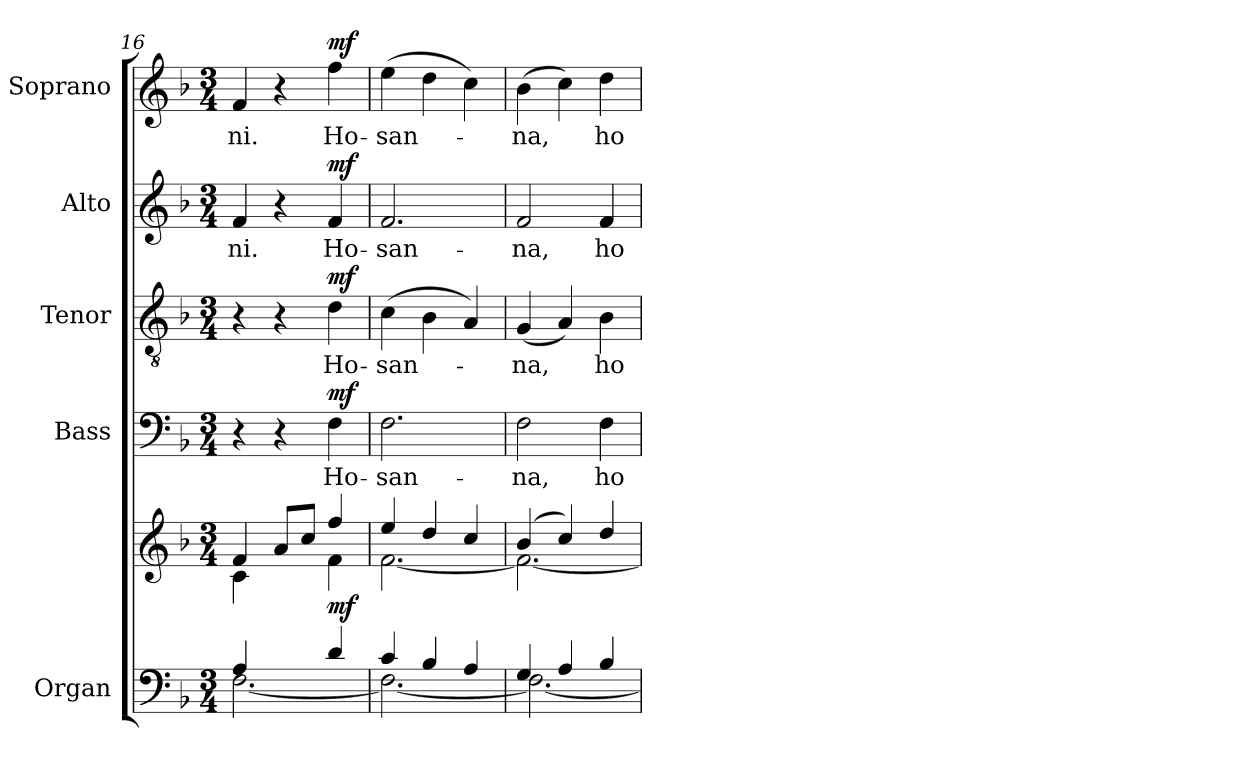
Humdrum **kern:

**kern	**kern	**dynam	**kern	**text	**dynam	**kern	**text	**dynam	**kern	**text	**dynam	**kern	**text	**dynam
*part5	*part5	*part5	*part4	*part4	*part4	*part3	*part3	*part3	*part2	*part2	*part2	*part1	*part1	*part1
*staff6	*staff5	*staff5/6	*staff4	*staff4	*staff4	*staff3	*staff3	*staff3	*staff2	*staff2	*staff2	*staff1	*staff1	*staff1
*I"Organ	*	*	*I"Bass	*	*	*I"Tenor	*	*	*I"Alto	*	*	*I"Soprano	*	*
*I'Org.	*	*	*I'B.	*	*	*I'T.	*	*	*I'A.	*	*	*I'S.	*	*
*clefF4	*clefG2	*	*clefF4	*	*	*clefGv2	*	*	*clefG2	*	*	*clefG2	*	*
*k[b-]	*k[b-]	*	*k[b-]	*	*	*k[b-]	*	*	*k[b-]	*	*	*k[b-]	*	*
*F:	*F:	*	*F:	*	*	*F:	*	*	*F:	*	*	*F:	*	*
*M3/4	*M3/4	*	*M3/4	*	*	*M3/4	*	*	*M3/4	*	*	*M3/4	*	*
=16	=16	=16	=16	=16	=16	=16	=16	=16	=16	=16	=16	=16	=16	=16
*^	*^	*	*	*	*	*	*	*	*	*	*	*	*	*
!	!	!	!	!	!	!	!	!	!	!	!	!LO:LY:b	!	!	!LO:LY:b	!
4A/	[2.F\	4f/	4c\	.	4r	.	.	4r	.	.	4f/	-ni.	.	4f/	-ni.	.
4rcyy	.	8a/L	4ryy	.	4r	.	.	4r	.	.	4r	.	.	4r	.	.
.	.	8cc/J	.	.	.	.	.	.	.	.	.	.	.	.	.	.
!	!	!	!	!LO:DY:b	!	!LO:LY:b	!LO:DY:a	!	!LO:LY:b	!LO:DY:a	!	!LO:LY:b	!LO:DY:a	!	!LO:LY:b	!LO:DY:a
4d/	.	4ff/	4f\	mf	4F\	Ho-	mf	4d\	Ho-	mf	4f/	Ho-	mf	4ff\	Ho-	mf
=17	=17	=17	=17	=17	=17	=17	=17	=17	=17	=17	=17	=17	=17	=17	=17	=17
!	!	!	!	!	!	!LO:LY:b	!	!	!LO:LY:b	!	!	!LO:LY:b	!	!	!LO:LY:b	!
4c/	2.F\_	4ee/	[2.f\	.	2.F\	-san-	.	(>4c\	-san-	.	2.f/	-san-	.	(>4ee\	-san-	.
4B-/	.	4dd/	.	.	.	.	.	4B-\	.	.	.	.	.	4dd\	.	.
4A/	.	4cc/	.	.	.	.	.	4A/)	.	.	.	.	.	4cc\)	.	.
=18	=18	=18	=18	=18	=18	=18	=18	=18	=18	=18	=18	=18	=18	=18	=18	=18
!	!	!	!	!	!	!LO:LY:b	!	!	!LO:LY:b	!	!	!LO:LY:b	!	!	!LO:LY:b	!
4G/	2.F\_	(>4b-/	2.f\_	.	2F\	-na,	.	(<4G/	-na,	.	2f/	-na,	.	(>4b-\	-na,	.
4A/	.	4cc/)	.	.	.	.	.	4A/)	.	.	.	.	.	4cc\)	.	.
!	!	!	!	!	!	!LO:LY:b	!	!	!LO:LY:b	!	!	!LO:LY:b	!	!	!LO:LY:b	!
4B-/	.	4dd/	.	.	4F\	ho-	.	4B-\	ho-	.	4f/	ho-	.	4dd\	ho-	.
*v	*v	*	*	*	*	*	*	*	*	*	*	*	*	*	*	*
*	*v	*v	*	*	*	*	*	*	*	*	*	*	*	*	*
=	=	=	=	=	=	=	=	=	=	=	=	=	=	=
*-	*-	*-	*-	*-	*-	*-	*-	*-	*-	*-	*-	*-	*-	*-
